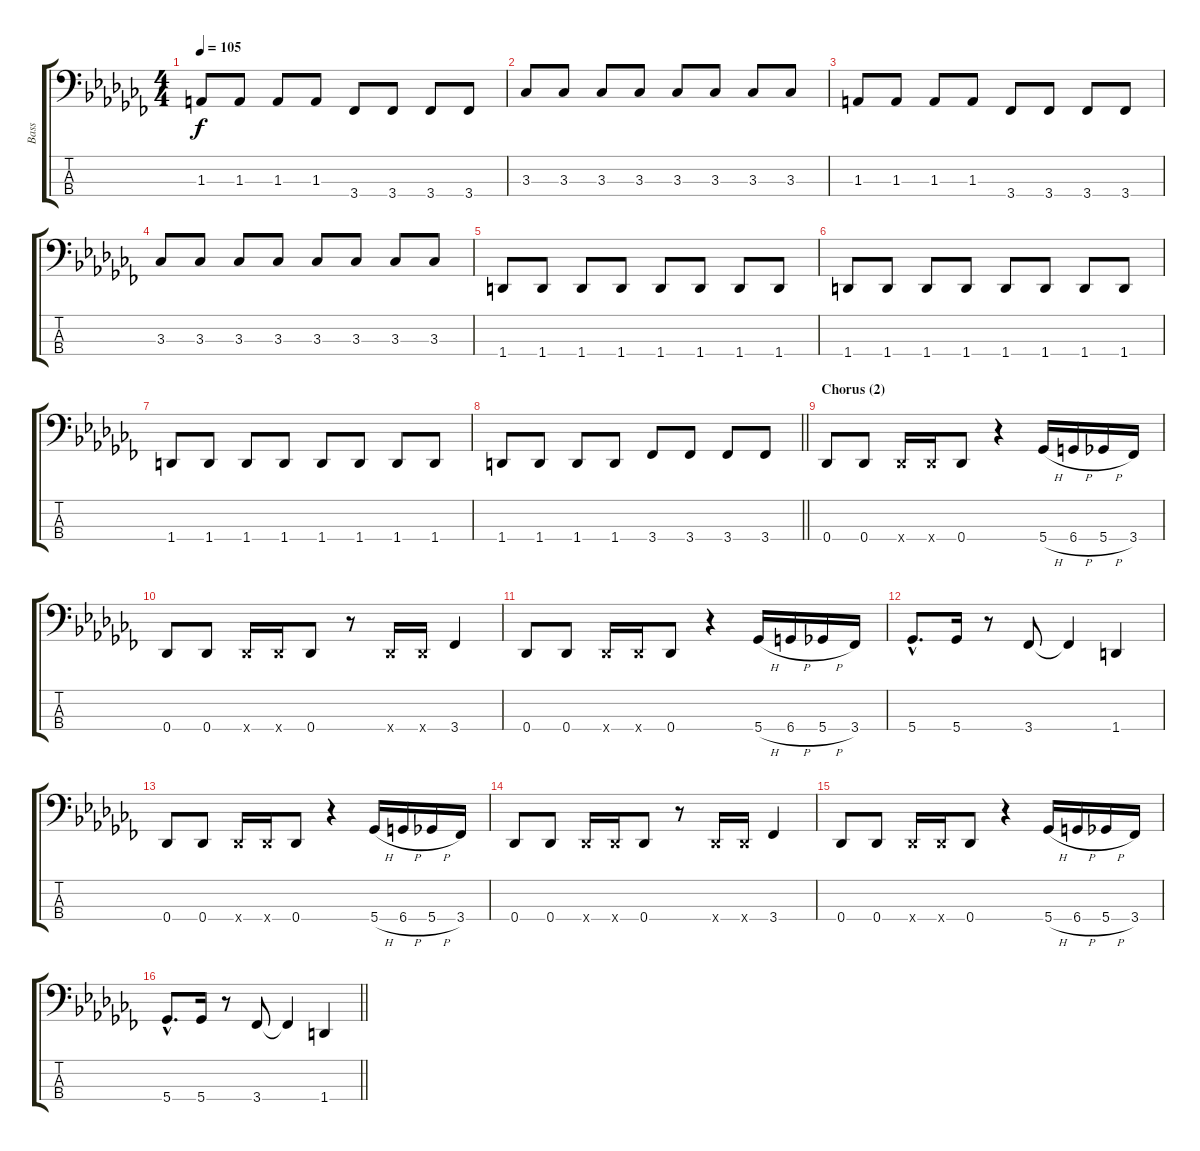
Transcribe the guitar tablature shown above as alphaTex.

\track ("Bass" "Bass") {instrument electricbasspick}
\staff {score tabs}
\tuning (Gb2 Db2 Ab1 Db1) {hide}
\ts (4 4)
\tempo 105
\clef f4
\ks abminor
1.3.8{dy f} 1.3.8 1.3.8 1.3.8 3.4.8 3.4.8 3.4.8 3.4.8 |
3.3.8 3.3.8 3.3.8 3.3.8 3.3.8 3.3.8 3.3.8 3.3.8 |
1.3.8 1.3.8 1.3.8 1.3.8 3.4.8 3.4.8 3.4.8 3.4.8 |
3.3.8 3.3.8 3.3.8 3.3.8 3.3.8 3.3.8 3.3.8 3.3.8 |
1.4.8 1.4.8 1.4.8 1.4.8 1.4.8 1.4.8 1.4.8 1.4.8 |
1.4.8 1.4.8 1.4.8 1.4.8 1.4.8 1.4.8 1.4.8 1.4.8 |
1.4.8 1.4.8 1.4.8 1.4.8 1.4.8 1.4.8 1.4.8 1.4.8 |
\barLineRight lightlight
1.4.8 1.4.8 1.4.8 1.4.8 3.4.8 3.4.8 3.4.8 3.4.8 |
\section ("" "Chorus (2)")
0.4.8 0.4.8 0.4{x}.16 0.4{x}.16 0.4.8 r.4 5.4{h}.16 6.4{h}.16 5.4{h}.16 3.4.16 |
0.4.8 0.4.8 0.4{x}.16 0.4{x}.16 0.4.8 r.8 0.4{x}.16 0.4{x}.16 3.4.4 |
0.4.8 0.4.8 0.4{x}.16 0.4{x}.16 0.4.8 r.4 5.4{h}.16 6.4{h}.16 5.4{h}.16 3.4.16 |
5.4{hac}.8{d} 5.4.16 r.8 3.4.8 3.4{t}.4 1.4.4 |
0.4.8 0.4.8 0.4{x}.16 0.4{x}.16 0.4.8 r.4 5.4{h}.16 6.4{h}.16 5.4{h}.16 3.4.16 |
0.4.8 0.4.8 0.4{x}.16 0.4{x}.16 0.4.8 r.8 0.4{x}.16 0.4{x}.16 3.4.4 |
0.4.8 0.4.8 0.4{x}.16 0.4{x}.16 0.4.8 r.4 5.4{h}.16 6.4{h}.16 5.4{h}.16 3.4.16 |
\barLineRight lightlight
5.4{hac}.8{d} 5.4.16 r.8 3.4.8 3.4{t}.4 1.4.4
